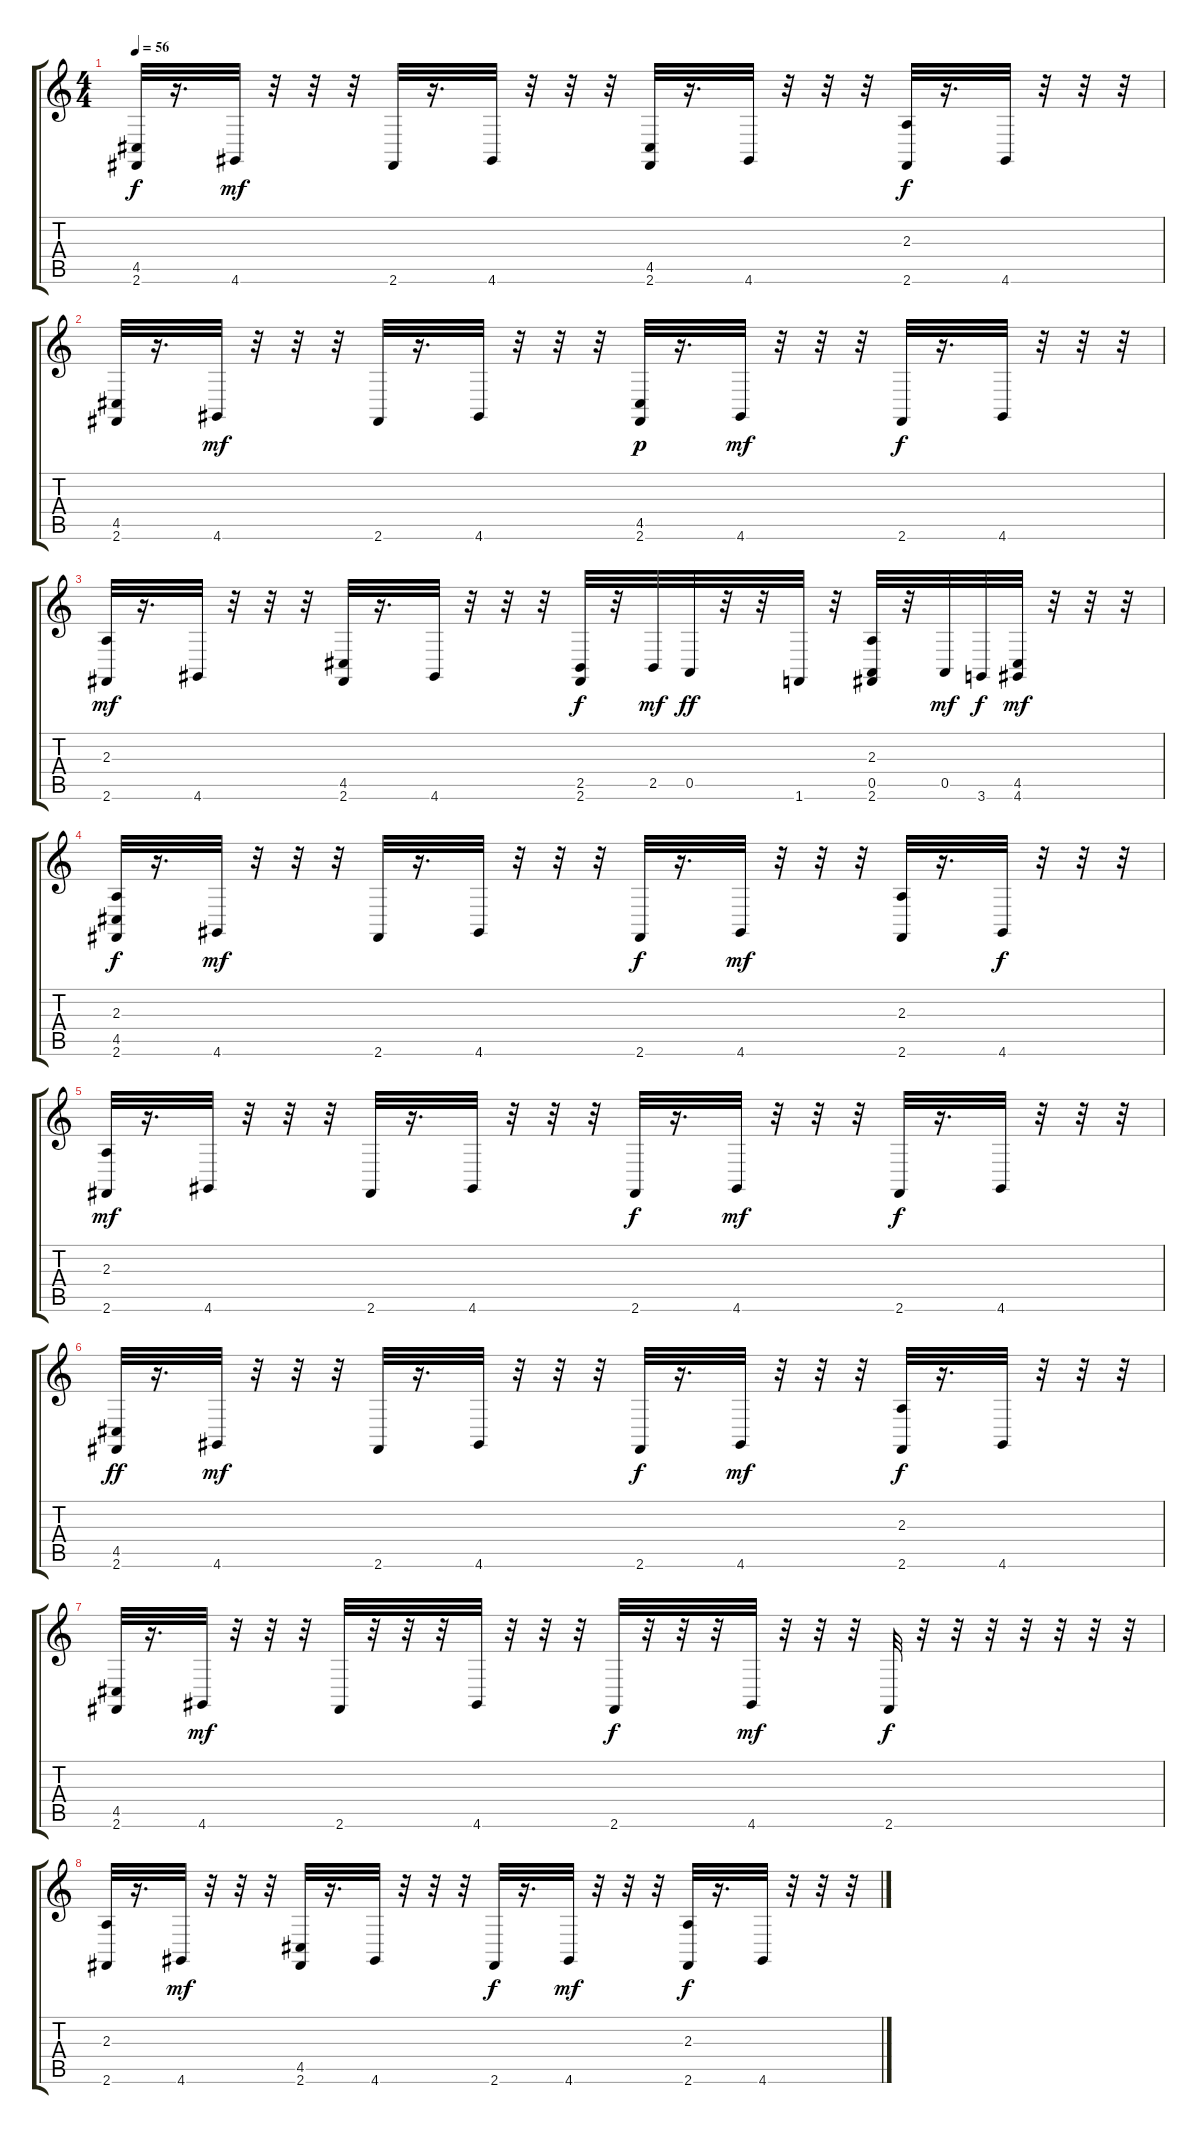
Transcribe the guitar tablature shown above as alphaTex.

\track "" {instrument acousticgrandpiano}
\staff {score tabs}
\tuning (E4 B3 G3 D3 A2 E2) {hide}
\ts (4 4)
\tempo 56
\clef g2
\ks c
(4.5 2.6).32{dy f} r.16{d} 4.6.32{dy mf} r.32 r.32 r.32 2.6.32 r.16{d} 4.6.32 r.32 r.32 r.32 (4.5 2.6).32 r.16{d} 4.6.32 r.32 r.32 r.32 (2.3 2.6).32{dy f} r.16{d} 4.6.32 r.32 r.32 r.32 |
(4.5 2.6).32 r.16{d} 4.6.32{dy mf} r.32 r.32 r.32 2.6.32 r.16{d} 4.6.32 r.32 r.32 r.32 (4.5 2.6).32{dy p} r.16{d} 4.6.32{dy mf} r.32 r.32 r.32 2.6.32{dy f} r.16{d} 4.6.32 r.32 r.32 r.32 |
(2.3 2.6).32{dy mf} r.16{d} 4.6.32 r.32 r.32 r.32 (4.5 2.6).32 r.16{d} 4.6.32 r.32 r.32 r.32 (2.5 2.6).32{dy f} r.32 2.5.32{dy mf} 0.5.32{dy ff} r.32 r.32 1.6.32 r.32 (2.3 0.5 2.6).32 r.32 0.5.32{dy mf} 3.6.32{dy f} (4.5 4.6).32{dy mf} r.32 r.32 r.32 |
(2.3 4.5 2.6).32{dy f} r.16{d} 4.6.32{dy mf} r.32 r.32 r.32 2.6.32 r.16{d} 4.6.32 r.32 r.32 r.32 2.6.32{dy f} r.16{d} 4.6.32{dy mf} r.32 r.32 r.32 (2.3 2.6).32 r.16{d} 4.6.32{dy f} r.32 r.32 r.32 |
(2.3 2.6).32{dy mf} r.16{d} 4.6.32 r.32 r.32 r.32 2.6.32 r.16{d} 4.6.32 r.32 r.32 r.32 2.6.32{dy f} r.16{d} 4.6.32{dy mf} r.32 r.32 r.32 2.6.32{dy f} r.16{d} 4.6.32 r.32 r.32 r.32 |
(4.5 2.6).32{dy ff} r.16{d} 4.6.32{dy mf} r.32 r.32 r.32 2.6.32 r.16{d} 4.6.32 r.32 r.32 r.32 2.6.32{dy f} r.16{d} 4.6.32{dy mf} r.32 r.32 r.32 (2.3 2.6).32{dy f} r.16{d} 4.6.32 r.32 r.32 r.32 |
(4.5 2.6).32 r.16{d} 4.6.32{dy mf} r.32 r.32 r.32 2.6.32 r.32 r.32 r.32 4.6.32 r.32 r.32 r.32 2.6.32{dy f} r.32 r.32 r.32 4.6.32{dy mf} r.32 r.32 r.32 2.6.32{dy f} r.32 r.32 r.32 r.32 r.32 r.32 r.32 |
(2.3 2.6).32 r.16{d} 4.6.32{dy mf} r.32 r.32 r.32 (4.5 2.6).32 r.16{d} 4.6.32 r.32 r.32 r.32 2.6.32{dy f} r.16{d} 4.6.32{dy mf} r.32 r.32 r.32 (2.3 2.6).32{dy f} r.16{d} 4.6.32 r.32 r.32 r.32
